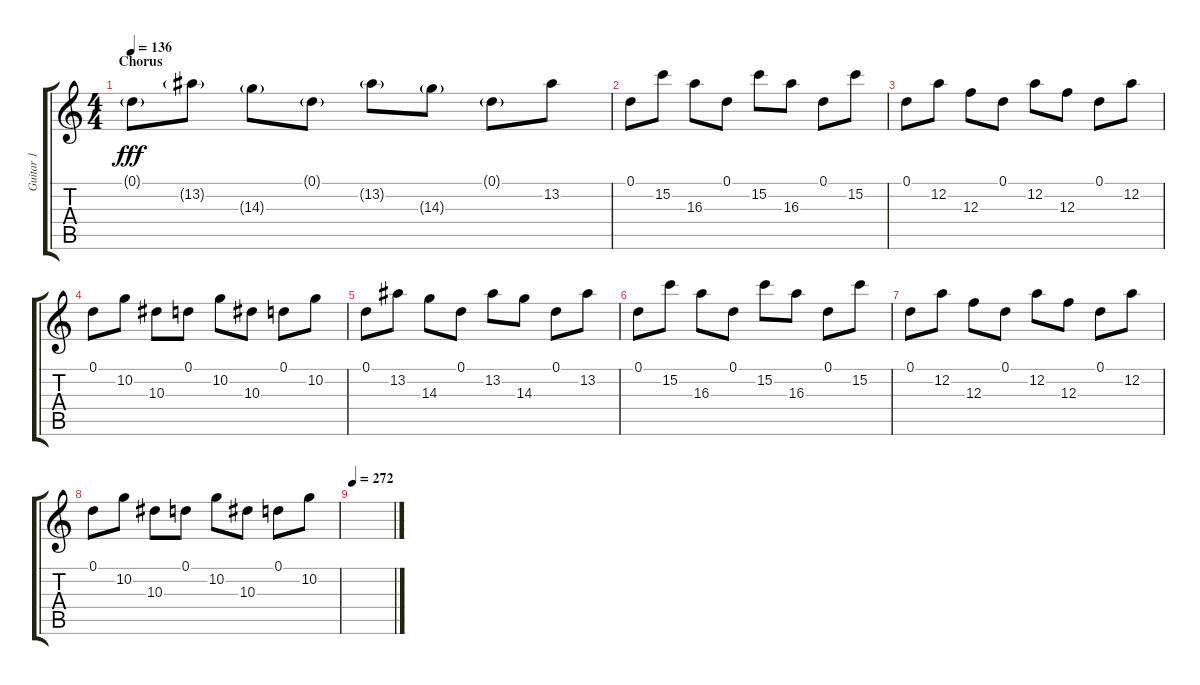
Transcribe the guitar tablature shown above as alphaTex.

\track ("Guitar 1" "Guitar 1") {instrument acousticguitarsteel}
\staff {score tabs}
\tuning (D4 A3 F3 C3 G2 C2) {hide}
\ts (4 4)
\section ("" "Chorus")
\tempo 136
\clef g2
\ks c
0.1{g}.8{dy fff volume 3 balance 0} 13.2{g}.8 14.3{g}.8 0.1{g}.8 13.2{g}.8 14.3{g}.8 0.1{g}.8 13.2.8 |
0.1.8 15.2.8 16.3.8 0.1.8 15.2.8 16.3.8 0.1.8 15.2.8 |
0.1.8 12.2.8 12.3.8 0.1.8 12.2.8 12.3.8 0.1.8 12.2.8 |
0.1.8 10.2.8 10.3.8 0.1.8 10.2.8 10.3.8 0.1.8 10.2.8 |
0.1.8 13.2.8 14.3.8 0.1.8 13.2.8 14.3.8 0.1.8 13.2.8 |
0.1.8 15.2.8 16.3.8 0.1.8 15.2.8 16.3.8 0.1.8 15.2.8 |
0.1.8 12.2.8 12.3.8 0.1.8 12.2.8 12.3.8 0.1.8 12.2.8 |
0.1.8 10.2.8 10.3.8 0.1.8 10.2.8 10.3.8 0.1.8 10.2.8 |
\tempo 272
